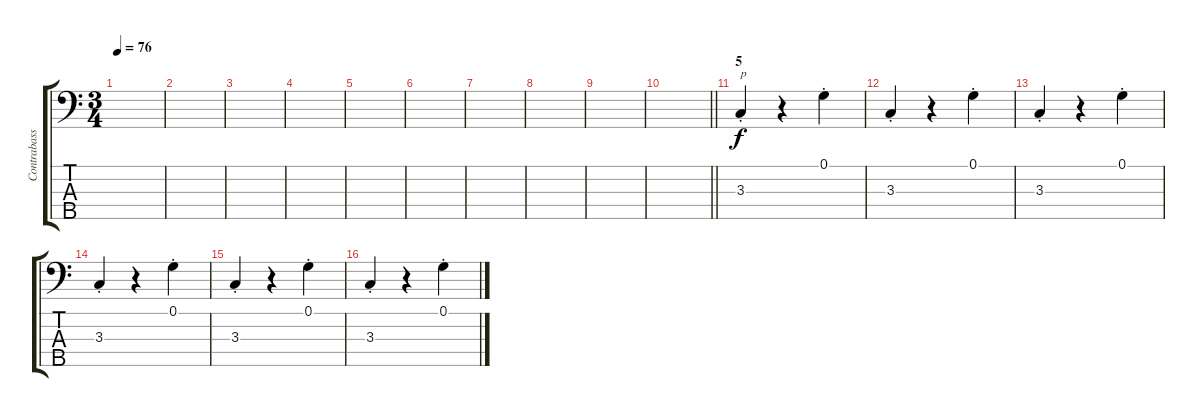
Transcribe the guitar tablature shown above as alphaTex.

\track ("Contrabass" "Contrabass") {instrument contrabass}
\staff {score tabs}
\tuning (G2 D2 A1 E1 B0) {hide}
\ts (3 4)
\tempo 76
\clef f4
\ks c
|
|
|
|
|
|
|
|
|
\barLineRight lightlight
|
\section ("" "5")
3.3{st}.4{txt "p"} r.4 0.1{st}.4 |
3.3{st}.4 r.4 0.1{st}.4 |
3.3{st}.4 r.4 0.1{st}.4 |
3.3{st}.4 r.4 0.1{st}.4 |
3.3{st}.4 r.4 0.1{st}.4 |
3.3{st}.4 r.4 0.1{st}.4
